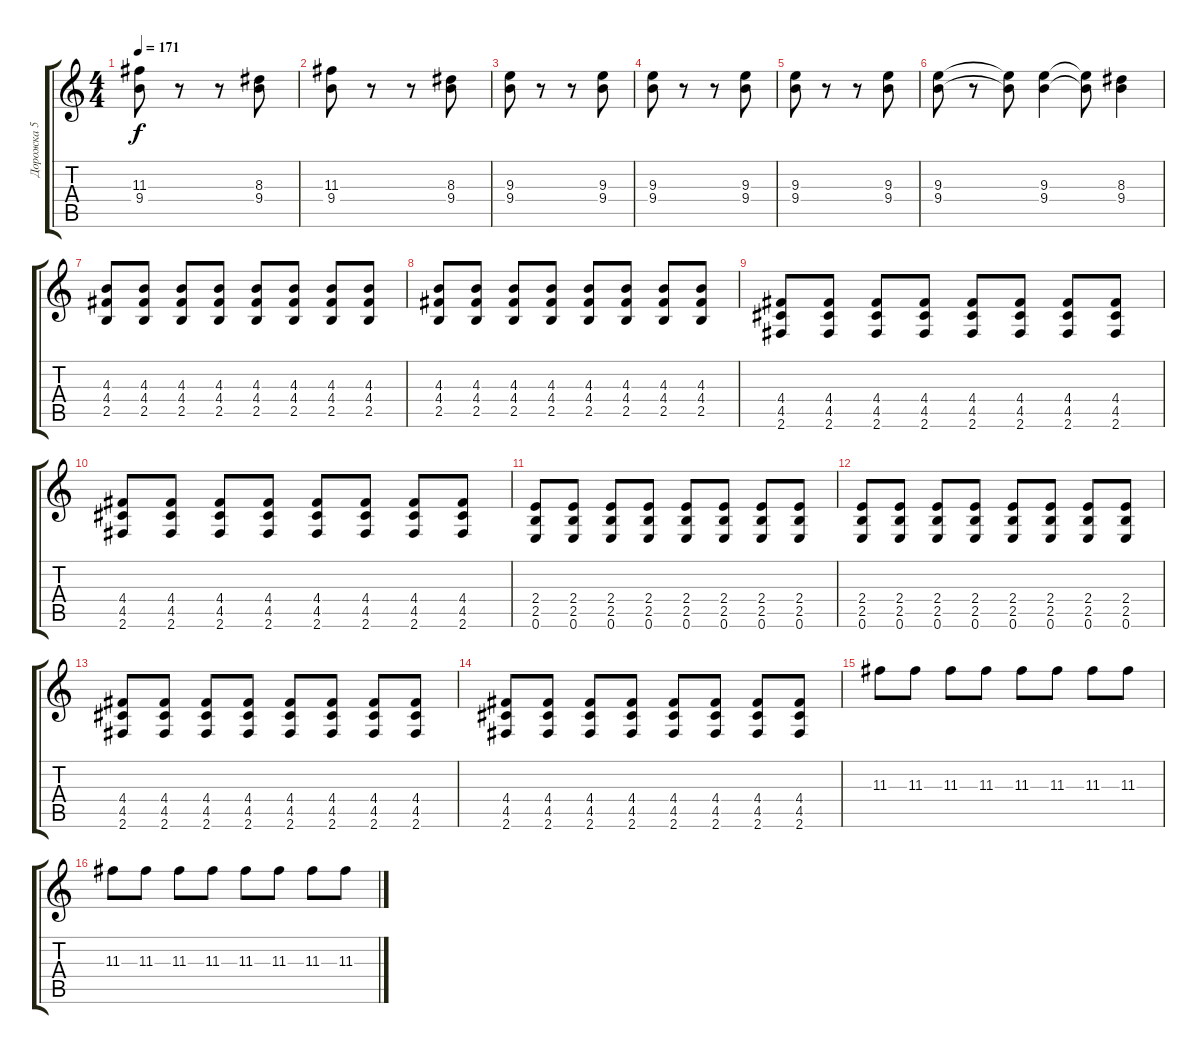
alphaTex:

\track ("Дорожка 5" "Дорожка 5") {instrument overdrivenguitar}
\staff {score tabs}
\tuning (E4 B3 G3 D3 A2 E2) {hide}
\ts (4 4)
\tempo 171
\clef g2
\ks c
(11.3 9.4).8{dy f} r.8 r.8 (8.3 9.4).8 |
(11.3 9.4).8 r.8 r.8 (8.3 9.4).8 |
(9.3 9.4).8 r.8 r.8 (9.3 9.4).8 |
(9.3 9.4).8 r.8 r.8 (9.3 9.4).8 |
(9.3 9.4).8 r.8 r.8 (9.3 9.4).8 |
(9.3 9.4).8 r.8 (9.3{t} 9.4{t}).8 (9.3 9.4).4 (9.3{t} 9.4{t}).8 (8.3 9.4).4 |
(4.3 4.4 2.5).8 (4.3 4.4 2.5).8 (4.3 4.4 2.5).8 (4.3 4.4 2.5).8 (4.3 4.4 2.5).8 (4.3 4.4 2.5).8 (4.3 4.4 2.5).8 (4.3 4.4 2.5).8 |
(4.3 4.4 2.5).8 (4.3 4.4 2.5).8 (4.3 4.4 2.5).8 (4.3 4.4 2.5).8 (4.3 4.4 2.5).8 (4.3 4.4 2.5).8 (4.3 4.4 2.5).8 (4.3 4.4 2.5).8 |
(4.4 4.5 2.6).8 (4.4 4.5 2.6).8 (4.4 4.5 2.6).8 (4.4 4.5 2.6).8 (4.4 4.5 2.6).8 (4.4 4.5 2.6).8 (4.4 4.5 2.6).8 (4.4 4.5 2.6).8 |
(4.4 4.5 2.6).8 (4.4 4.5 2.6).8 (4.4 4.5 2.6).8 (4.4 4.5 2.6).8 (4.4 4.5 2.6).8 (4.4 4.5 2.6).8 (4.4 4.5 2.6).8 (4.4 4.5 2.6).8 |
(2.4 2.5 0.6).8 (2.4 2.5 0.6).8 (2.4 2.5 0.6).8 (2.4 2.5 0.6).8 (2.4 2.5 0.6).8 (2.4 2.5 0.6).8 (2.4 2.5 0.6).8 (2.4 2.5 0.6).8 |
(2.4 2.5 0.6).8 (2.4 2.5 0.6).8 (2.4 2.5 0.6).8 (2.4 2.5 0.6).8 (2.4 2.5 0.6).8 (2.4 2.5 0.6).8 (2.4 2.5 0.6).8 (2.4 2.5 0.6).8 |
(4.4 4.5 2.6).8 (4.4 4.5 2.6).8 (4.4 4.5 2.6).8 (4.4 4.5 2.6).8 (4.4 4.5 2.6).8 (4.4 4.5 2.6).8 (4.4 4.5 2.6).8 (4.4 4.5 2.6).8 |
(4.4 4.5 2.6).8 (4.4 4.5 2.6).8 (4.4 4.5 2.6).8 (4.4 4.5 2.6).8 (4.4 4.5 2.6).8 (4.4 4.5 2.6).8 (4.4 4.5 2.6).8 (4.4 4.5 2.6).8 |
11.3.8 11.3.8 11.3.8 11.3.8 11.3.8 11.3.8 11.3.8 11.3.8 |
11.3.8 11.3.8 11.3.8 11.3.8 11.3.8 11.3.8 11.3.8 11.3.8
